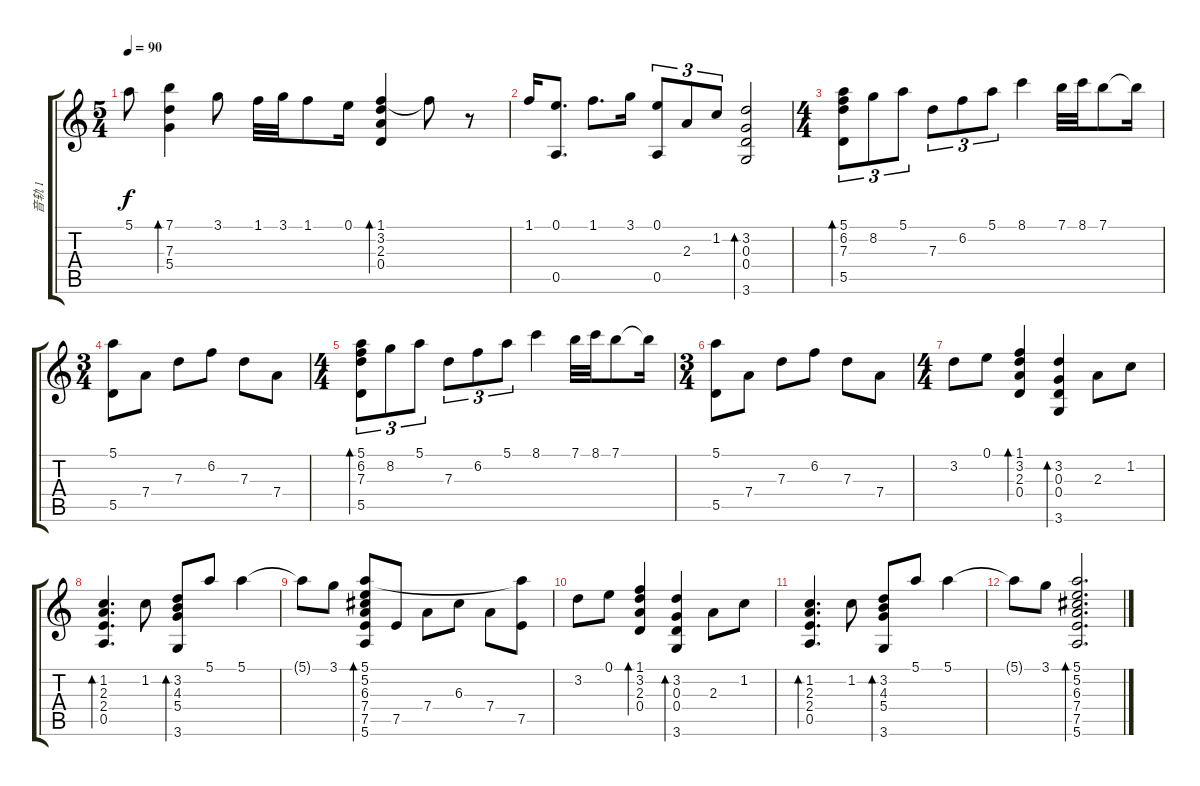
\track ("音轨 1" "音轨 1") {instrument acousticguitarnylon}
\staff {score tabs}
\tuning (E4 B3 G3 D3 A2 E2) {hide}
\ts (5 4)
\tempo 90
\clef g2
\ks c
5.1.8{dy f} (7.1 7.3 5.4).4{bd 240} 3.1.8 1.1.32 3.1.32 1.1.8 0.1.16 (1.1 3.2 2.3 0.4).4{bd 240} 1.1{t}.8 r.8 |
1.1.16 (0.1 0.5).8{d} 1.1.8{d} 3.1.16 (0.1 0.5).8{tu (3 2)} 2.3.8{tu (3 2)} 1.2.8{tu (3 2)} (3.2 0.3 0.4 3.6).2{bd 240} |
\ts (4 4)
(5.1 6.2 7.3 5.5).8{tu (3 2) bd 240} 8.2.8{tu (3 2)} 5.1.8{tu (3 2)} 7.3.8{tu (3 2)} 6.2.8{tu (3 2)} 5.1.8{tu (3 2)} 8.1.4 7.1.32 8.1.32 7.1.8 7.1{t}.16 |
\ts (3 4)
(5.1 5.5).8 7.4.8 7.3.8 6.2.8 7.3.8 7.4.8 |
\ts (4 4)
(5.1 6.2 7.3 5.5).8{tu (3 2) bd 240} 8.2.8{tu (3 2)} 5.1.8{tu (3 2)} 7.3.8{tu (3 2)} 6.2.8{tu (3 2)} 5.1.8{tu (3 2)} 8.1.4 7.1.32 8.1.32 7.1.8 7.1{t}.16 |
\ts (3 4)
(5.1 5.5).8 7.4.8 7.3.8 6.2.8 7.3.8 7.4.8 |
\ts (4 4)
3.2.8 0.1.8 (1.1 3.2 2.3 0.4).4{bd 480} (3.2 0.3 0.4 3.6).4{bd 480} 2.3.8 1.2.8 |
(1.2 2.3 2.4 0.5).4{d bd 480} 1.2.8 (3.2 4.3 5.4 3.6).8{bd 240} 5.1.8 5.1.4 |
5.1{t}.8 3.1.8 (5.1 5.2 6.3 7.4 7.5 5.6).8{bd 240} 7.5.8 7.4.8 6.3.8 7.4.8 (5.1{t} 7.5).8 |
3.2.8 0.1.8 (1.1 3.2 2.3 0.4).4{bd 480} (3.2 0.3 0.4 3.6).4{bd 480} 2.3.8 1.2.8 |
(1.2 2.3 2.4 0.5).4{d bd 240} 1.2.8 (3.2 4.3 5.4 3.6).8{bd 240} 5.1.8 5.1.4 |
5.1{t}.8 3.1.8 (5.1 5.2 6.3 7.4 7.5 5.6).2{d bd 480}
